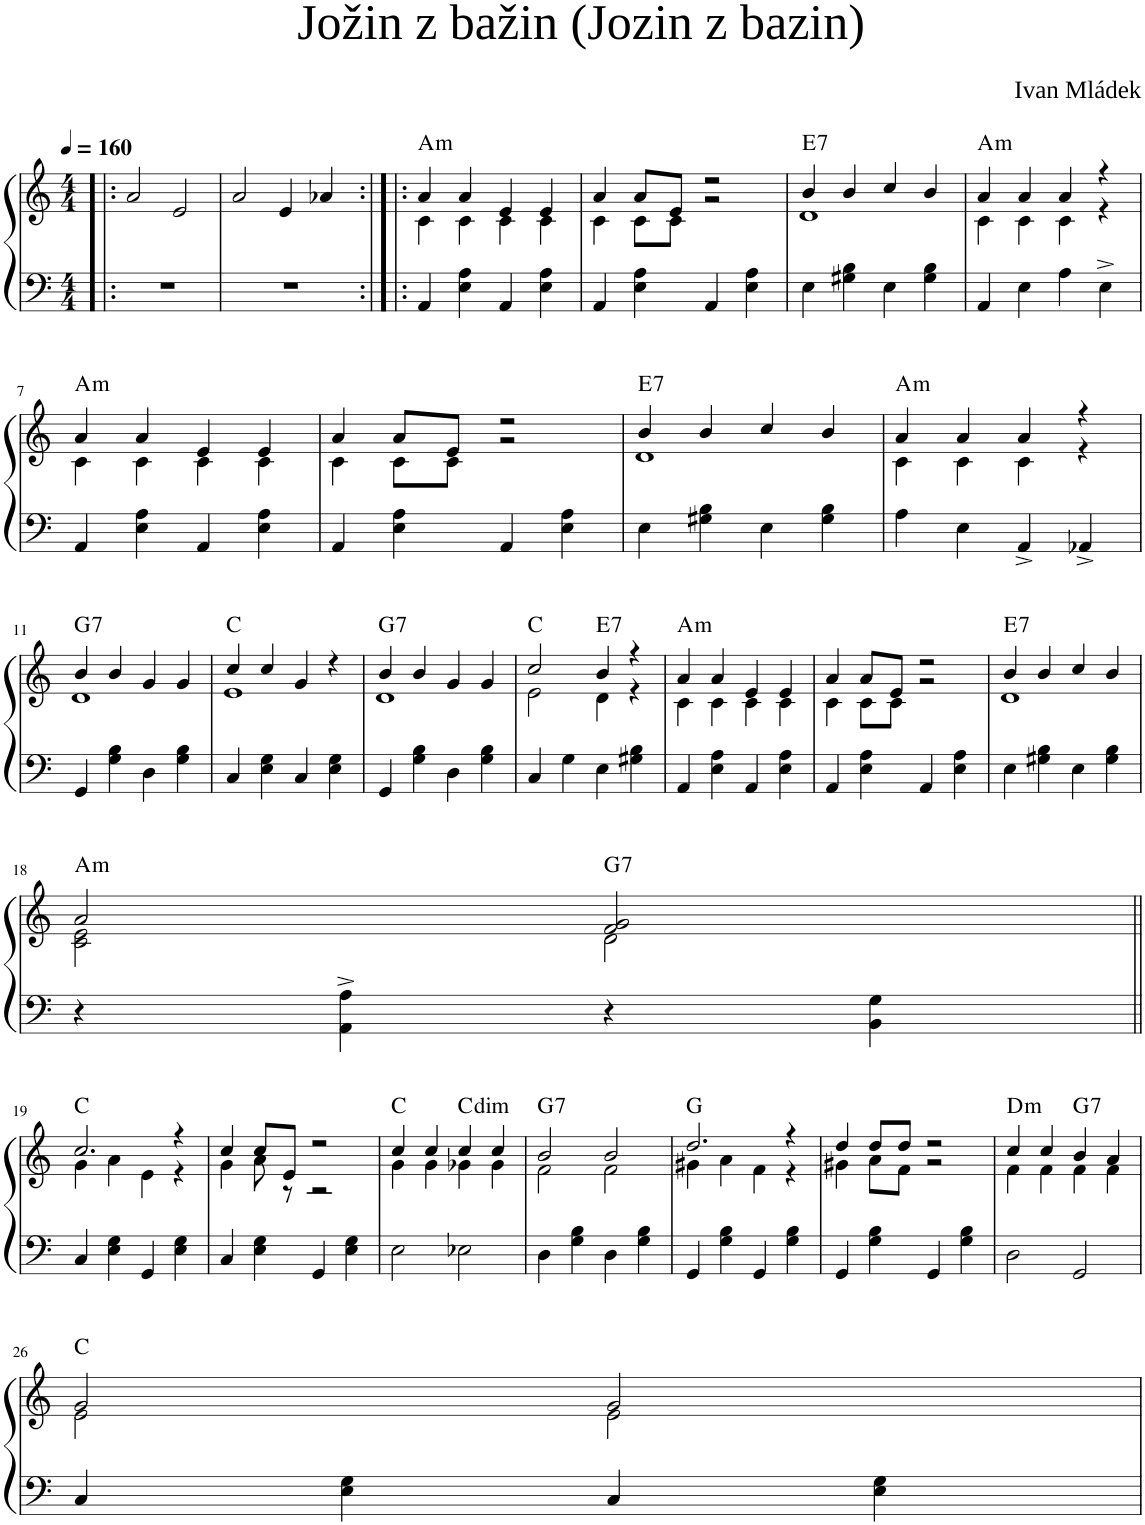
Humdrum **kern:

**kern	**kern	**harte
*part1	*part1	*part1
*staff2	*staff1	*
*I"Accordion	*	*
*I'Acc	*	*
*clefF4	*clefG2	*
*k[]	*k[]	*
*M4/4	*M4/4	*
*MM160	*MM160	*
=1!|:	=1!|:	=1!|:
1r	2a/	.
.	2e/	.
=2	=2	=2
1r	2a/	.
.	4e/	.
.	4a-X/	.
=3:|!|:	=3:|!|:	=3:|!|:
*	*^	*
!	!	!	!LO:H:kt=m
4AA/	4a/	4c\	A:min
4E\ 4A\	4a/	4c\	.
4AA/	4e/	4c\	.
4E\ 4A\	4e/	4c\	.
=4	=4	=4	=4
4AA/	4a/	4c\	.
4E\ 4A\	8a/L	8c\L	.
.	8e/J	8c\J	.
4AA/	2r	2r	.
4E\ 4A\	.	.	.
=5	=5	=5	=5
!	!	!	!LO:H:kt=7
4E\	4b/	1d	E:7
4G#X\ 4B\	4b/	.	.
4E\	4cc/	.	.
4G#\ 4B\	4b/	.	.
=6	=6	=6	=6
!	!	!	!LO:H:kt=m
4AA/	4a/	4c\	A:min
4E\	4a/	4c\	.
4A\	4a/	4c\	.
4E^\	4r	4r	.
!!LO:LB:g=z	!!
=7	=7	=7	=7
!	!	!	!LO:H:kt=m
4AA/	4a/	4c\	A:min
4E\ 4A\	4a/	4c\	.
4AA/	4e/	4c\	.
4E\ 4A\	4e/	4c\	.
=8	=8	=8	=8
4AA/	4a/	4c\	.
4E\ 4A\	8a/L	8c\L	.
.	8e/J	8c\J	.
4AA/	2r	2r	.
4E\ 4A\	.	.	.
=9	=9	=9	=9
!	!	!	!LO:H:kt=7
4E\	4b/	1d	E:7
4G#X\ 4B\	4b/	.	.
4E\	4cc/	.	.
4G#\ 4B\	4b/	.	.
=10	=10	=10	=10
!	!	!	!LO:H:kt=m
4A\	4a/	4c\	A:min
4E\	4a/	4c\	.
4AA^/	4a/	4c\	.
4AA-X^/	4r	4r	.
!!LO:LB:g=z	!!
=11	=11	=11	=11
!	!	!	!LO:H:kt=7
4GG/	4b/	1d	G:7
4G\ 4B\	4b/	.	.
4D\	4g/	.	.
4G\ 4B\	4g/	.	.
=12	=12	=12	=12
4C/	4cc/	1e	C:maj
4E\ 4G\	4cc/	.	.
4C/	4g/	.	.
4E\ 4G\	4r	.	.
=13	=13	=13	=13
!	!	!	!LO:H:kt=7
4GG/	4b/	1d	G:7
4G\ 4B\	4b/	.	.
4D\	4g/	.	.
4G\ 4B\	4g/	.	.
=14	=14	=14	=14
4C/	2cc/	2e\	C:maj
4G\	.	.	.
!	!	!	!LO:H:kt=7
4E\	4b/	4d\	E:7
4G#X\ 4B\	4r	4r	.
=15	=15	=15	=15
!	!	!	!LO:H:kt=m
4AA/	4a/	4c\	A:min
4E\ 4A\	4a/	4c\	.
4AA/	4e/	4c\	.
4E\ 4A\	4e/	4c\	.
=16	=16	=16	=16
4AA/	4a/	4c\	.
4E\ 4A\	8a/L	8c\L	.
.	8e/J	8c\J	.
4AA/	2r	2r	.
4E\ 4A\	.	.	.
=17	=17	=17	=17
!	!	!	!LO:H:kt=7
4E\	4b/	1d	E:7
4G#X\ 4B\	4b/	.	.
4E\	4cc/	.	.
4G#\ 4B\	4b/	.	.
!!LO:LB:g=z	!!
=18	=18	=18	=18
!	!	!	!LO:H:kt=m
4r	2a/	2c\ 2e\	A:min
4AA\^ 4A\^	.	.	.
!	!	!	!LO:H:kt=7
4r	2f/ 2g/	2d\	G:7
4BB\ 4G\	.	.	.
!!LO:LB:g=z	!!
=19||	=19||	=19||	=19||
4C/	2.cc/	4g\	C:maj
4E\ 4G\	.	4a\	.
4GG/	.	4e\	.
4E\ 4G\	4r	4r	.
=20	=20	=20	=20
4C/	4cc/	4g\	.
4E\ 4G\	8cc/L	8a\	.
.	8e/J	8r	.
4GG/	2r	2r	.
4E\ 4G\	.	.	.
=21	=21	=21	=21
2E\	4cc/	4g\	C:maj
.	4cc/	4g\	.
!	!	!	!LO:H:kt=dim
2E-X\	4cc/	4g-X\	C:dim
.	4cc/	4g-\	.
=22	=22	=22	=22
!	!	!	!LO:H:kt=7
4D\	2b/	2f\	G:7
4G\ 4B\	.	.	.
4D\	2b/	2f\	.
4G\ 4B\	.	.	.
=23	=23	=23	=23
4GG/	2.dd/	4g#X\	G:maj
4G\ 4B\	.	4a\	.
4GG/	.	4f\	.
4G\ 4B\	4r	4r	.
=24	=24	=24	=24
4GG/	4dd/	4g#X\	.
4G\ 4B\	8dd/L	8a\L	.
.	8dd/J	8f\J	.
4GG/	2r	2r	.
4G\ 4B\	.	.	.
=25	=25	=25	=25
!	!	!	!LO:H:kt=m
2D\	4cc/	4f\	D:min
.	4cc/	4f\	.
!	!	!	!LO:H:kt=7
2GG/	4b/	4f\	G:7
.	4a/	4f\	.
!!LO:LB:g=z	!!
=26	=26	=26	=26
4C/	2g/	2e\	C:maj
4E\ 4G\	.	.	.
4C/	2g/	2e\	.
4E\ 4G\	.	.	.
*	*v	*v	*
=	=	=
*-	*-	*-
